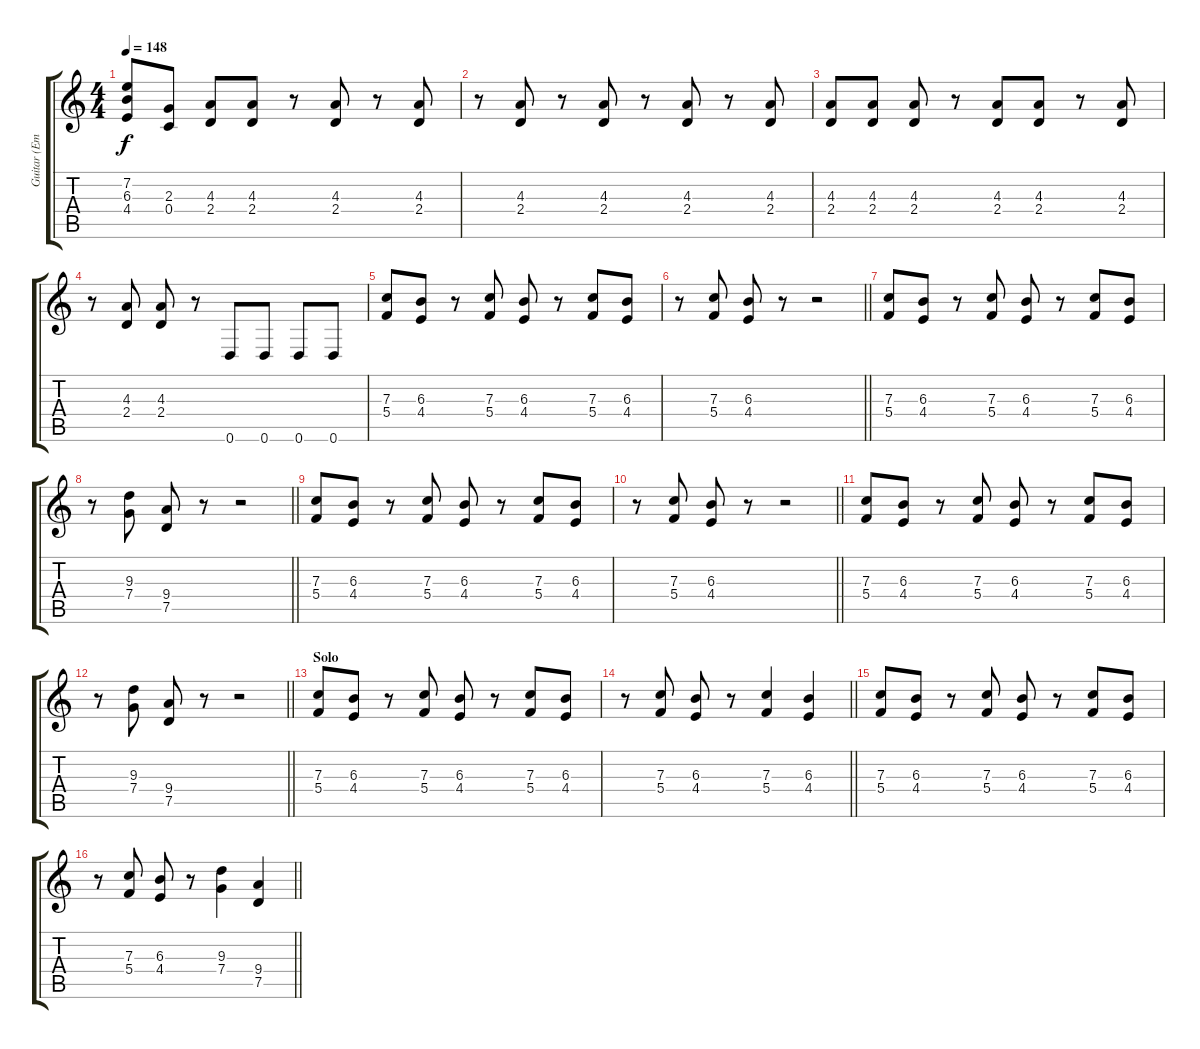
\track ("Guitar (Emppu)" "Guitar (Em") {instrument overdrivenguitar}
\staff {score tabs}
\tuning (D4 A3 F3 C3 G2 D2) {hide}
\ts (4 4)
\tempo 148
\clef g2
\ks c
(7.2 6.3 4.4).8{dy f} (2.3 0.4).8 (4.3 2.4).8 (4.3 2.4).8 r.8 (4.3 2.4).8 r.8 (4.3 2.4).8 |
r.8 (4.3 2.4).8 r.8 (4.3 2.4).8 r.8 (4.3 2.4).8 r.8 (4.3 2.4).8 |
(4.3 2.4).8 (4.3 2.4).8 (4.3 2.4).8 r.8 (4.3 2.4).8 (4.3 2.4).8 r.8 (4.3 2.4).8 |
r.8 (4.3 2.4).8 (4.3 2.4).8 r.8 0.6.8 0.6.8 0.6.8 0.6.8 |
(7.3 5.4).8 (6.3 4.4).8 r.8 (7.3 5.4).8 (6.3 4.4).8 r.8 (7.3 5.4).8 (6.3 4.4).8 |
\barLineRight lightlight
r.8 (7.3 5.4).8 (6.3 4.4).8 r.8 r.2 |
(7.3 5.4).8 (6.3 4.4).8 r.8 (7.3 5.4).8 (6.3 4.4).8 r.8 (7.3 5.4).8 (6.3 4.4).8 |
\barLineRight lightlight
r.8 (9.3 7.4).8 (9.4 7.5).8 r.8 r.2 |
(7.3 5.4).8 (6.3 4.4).8 r.8 (7.3 5.4).8 (6.3 4.4).8 r.8 (7.3 5.4).8 (6.3 4.4).8 |
\barLineRight lightlight
r.8 (7.3 5.4).8 (6.3 4.4).8 r.8 r.2 |
(7.3 5.4).8 (6.3 4.4).8 r.8 (7.3 5.4).8 (6.3 4.4).8 r.8 (7.3 5.4).8 (6.3 4.4).8 |
\barLineRight lightlight
r.8 (9.3 7.4).8 (9.4 7.5).8 r.8 r.2 |
\section ("" "Solo ")
(7.3 5.4).8 (6.3 4.4).8 r.8 (7.3 5.4).8 (6.3 4.4).8 r.8 (7.3 5.4).8 (6.3 4.4).8 |
\barLineRight lightlight
r.8 (7.3 5.4).8 (6.3 4.4).8 r.8 (7.3 5.4).4 (6.3 4.4).4 |
(7.3 5.4).8 (6.3 4.4).8 r.8 (7.3 5.4).8 (6.3 4.4).8 r.8 (7.3 5.4).8 (6.3 4.4).8 |
\barLineRight lightlight
r.8 (7.3 5.4).8 (6.3 4.4).8 r.8 (9.3 7.4).4 (9.4 7.5).4
